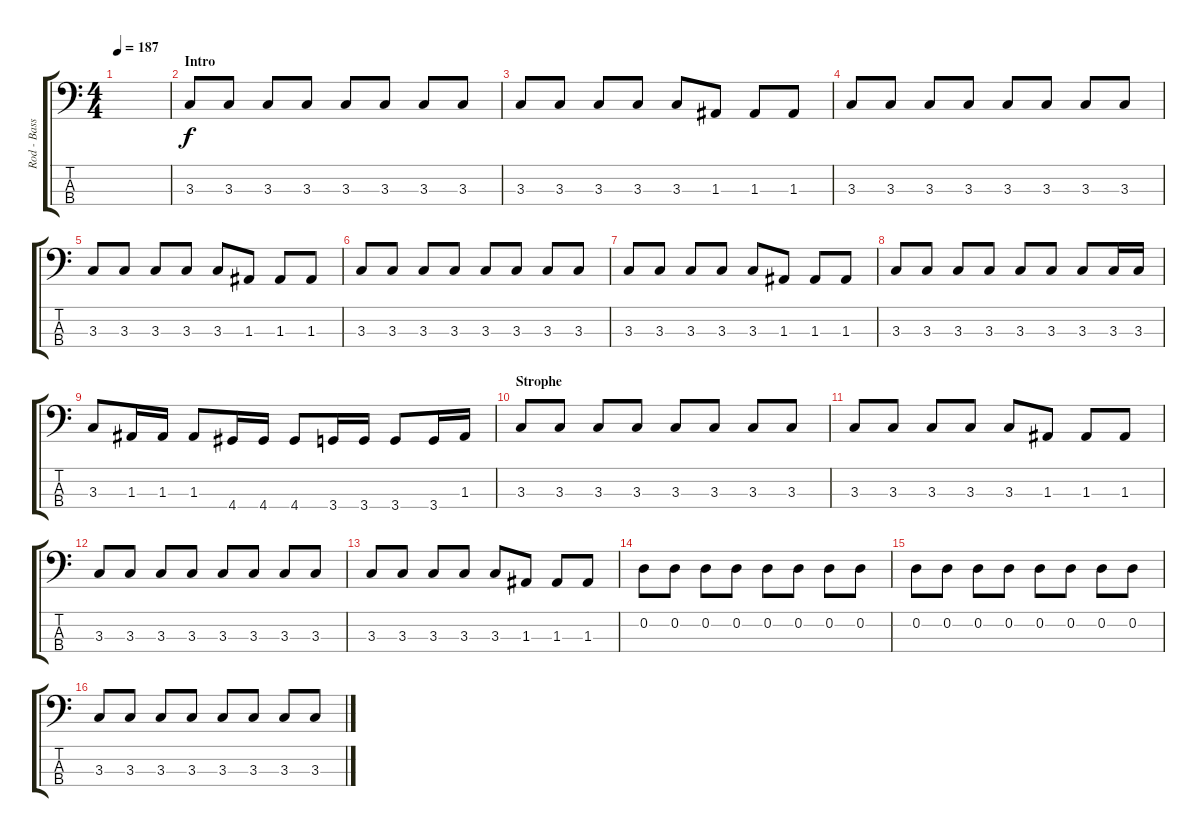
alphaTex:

\track ("Rod - Bass" "Rod - Bass") {instrument electricbassfinger}
\staff {score tabs}
\tuning (G2 D2 A1 E1) {hide}
\ts (4 4)
\tempo 187
\clef f4
\ks c
|
\section ("" "Intro")
3.3.8{volume 8} 3.3.8 3.3.8 3.3.8 3.3.8 3.3.8 3.3.8 3.3.8 |
3.3.8 3.3.8 3.3.8 3.3.8 3.3.8 1.3.8 1.3.8 1.3.8 |
3.3.8 3.3.8 3.3.8 3.3.8 3.3.8 3.3.8 3.3.8 3.3.8 |
3.3.8 3.3.8 3.3.8 3.3.8 3.3.8 1.3.8 1.3.8 1.3.8 |
3.3.8 3.3.8 3.3.8 3.3.8 3.3.8 3.3.8 3.3.8 3.3.8 |
3.3.8 3.3.8 3.3.8 3.3.8 3.3.8 1.3.8 1.3.8 1.3.8 |
3.3.8 3.3.8 3.3.8 3.3.8 3.3.8 3.3.8 3.3.8 3.3.16{volume 13} 3.3.16 |
3.3.8 1.3.16 1.3.16 1.3.8 4.4.16 4.4.16 4.4.8 3.4.16 3.4.16 3.4.8 3.4.16 1.3.16 |
\section ("" "Strophe")
3.3.8 3.3.8 3.3.8 3.3.8 3.3.8 3.3.8 3.3.8 3.3.8 |
3.3.8 3.3.8 3.3.8 3.3.8 3.3.8 1.3.8 1.3.8 1.3.8 |
3.3.8 3.3.8 3.3.8 3.3.8 3.3.8 3.3.8 3.3.8 3.3.8 |
3.3.8 3.3.8 3.3.8 3.3.8 3.3.8 1.3.8 1.3.8 1.3.8 |
0.2.8 0.2.8 0.2.8 0.2.8 0.2.8 0.2.8 0.2.8 0.2.8 |
0.2.8 0.2.8 0.2.8 0.2.8 0.2.8 0.2.8 0.2.8 0.2.8 |
3.3.8 3.3.8 3.3.8 3.3.8 3.3.8 3.3.8 3.3.8 3.3.8
